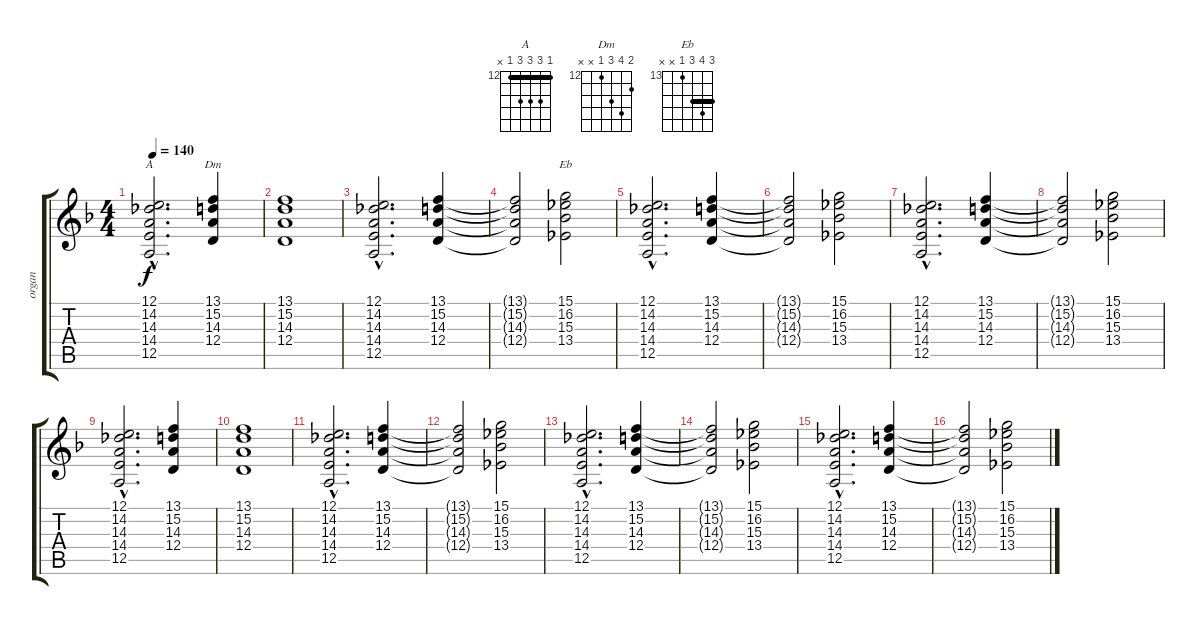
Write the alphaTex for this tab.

\track ("organ" "organ") {instrument rockorgan}
\staff {score tabs}
\tuning (E4 B3 G3 D3 A2 E2) {hide}
\chord ("A" 12 14 14 14 12 x) {firstfret 12 barre 12}
\chord ("Dm" 13 15 14 12 x x) {firstfret 12}
\chord ("Eb" 15 16 15 13 x x) {firstfret 13 barre 15}
\ts (4 4)
\tempo 140
\clef g2
\ks dminor
(12.1{hac} 14.2{hac} 14.3{hac} 14.4{hac} 12.5{hac}).2{d ch "A" dy f} (13.1 15.2 14.3 12.4).4{ch "Dm"} |
(13.1 15.2 14.3 12.4).1 |
(12.1{hac} 14.2{hac} 14.3{hac} 14.4{hac} 12.5{hac}).2{d volume 10 instrument rockorgan} (13.1 15.2 14.3 12.4).4 |
(13.1{t} 15.2{t} 14.3{t} 12.4{t}).2 (15.1 16.2 15.3 13.4).2{ch "Eb"} |
(12.1{hac} 14.2{hac} 14.3{hac} 14.4{hac} 12.5{hac}).2{d} (13.1 15.2 14.3 12.4).4 |
(13.1{t} 15.2{t} 14.3{t} 12.4{t}).2 (15.1 16.2 15.3 13.4).2 |
(12.1{hac} 14.2{hac} 14.3{hac} 14.4{hac} 12.5{hac}).2{d} (13.1 15.2 14.3 12.4).4 |
(13.1{t} 15.2{t} 14.3{t} 12.4{t}).2 (15.1 16.2 15.3 13.4).2 |
(12.1{hac} 14.2{hac} 14.3{hac} 14.4{hac} 12.5{hac}).2{d} (13.1 15.2 14.3 12.4).4 |
(13.1 15.2 14.3 12.4).1 |
(12.1{hac} 14.2{hac} 14.3{hac} 14.4{hac} 12.5{hac}).2{d instrument pad2warm} (13.1 15.2 14.3 12.4).4 |
(13.1{t} 15.2{t} 14.3{t} 12.4{t}).2 (15.1 16.2 15.3 13.4).2 |
(12.1{hac} 14.2{hac} 14.3{hac} 14.4{hac} 12.5{hac}).2{d} (13.1 15.2 14.3 12.4).4 |
(13.1{t} 15.2{t} 14.3{t} 12.4{t}).2 (15.1 16.2 15.3 13.4).2 |
(12.1{hac} 14.2{hac} 14.3{hac} 14.4{hac} 12.5{hac}).2{d} (13.1 15.2 14.3 12.4).4 |
(13.1{t} 15.2{t} 14.3{t} 12.4{t}).2 (15.1 16.2 15.3 13.4).2
